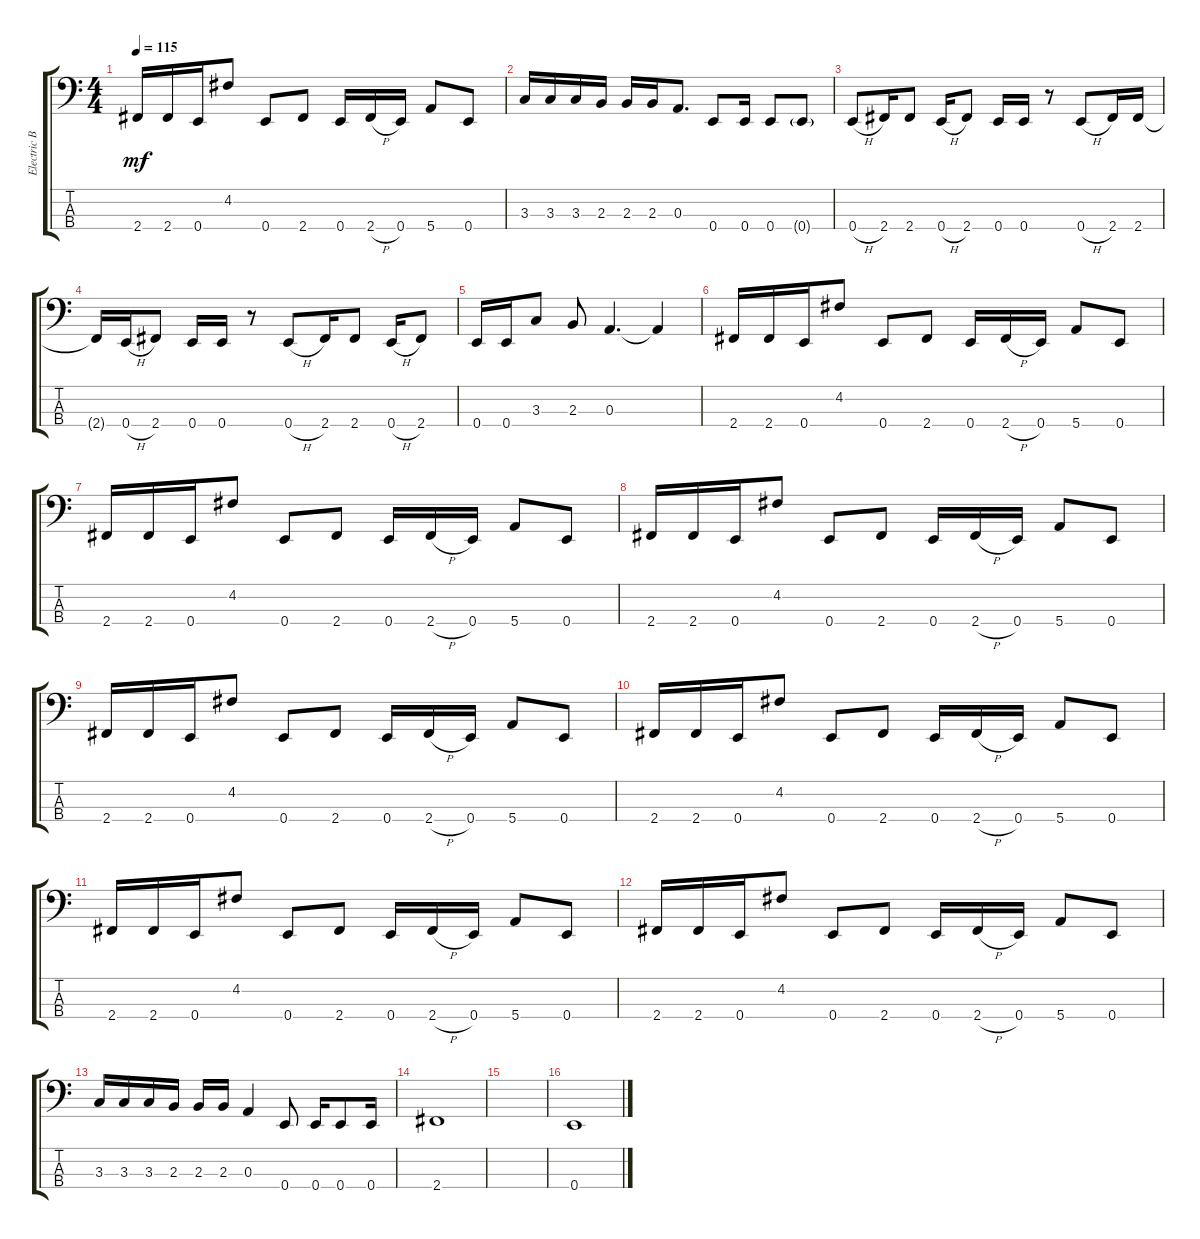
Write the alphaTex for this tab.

\track ("Electric Bass" "Electric B") {instrument electricbassfinger}
\staff {score tabs}
\tuning (G2 D2 A1 E1) {hide}
\ts (4 4)
\tempo 115
\clef f4
\ks c
2.4.16{dy mf} 2.4.16 0.4.16 4.2.8 0.4.8 2.4.8 0.4.16 2.4{h}.16 0.4.16 5.4.8 0.4.8 |
3.3.16 3.3.16 3.3.16 2.3.16 2.3.16 2.3.16 0.3.8{d} 0.4.8 0.4.16 0.4.8 0.4{g}.8 |
0.4{h}.8 2.4.16 2.4.8 0.4{h}.16 2.4.8 0.4.16 0.4.16 r.8 0.4{h}.8 2.4.16 2.4.16 |
2.4{t}.16 0.4{h}.16 2.4.8 0.4.16 0.4.16 r.8 0.4{h}.8 2.4.16 2.4.8 0.4{h}.16 2.4.8 |
0.4.16 0.4.16 3.3.8 2.3.8 0.3.4{d} 0.3{t}.4 |
2.4.16 2.4.16 0.4.16 4.2.8 0.4.8 2.4.8 0.4.16 2.4{h}.16 0.4.16 5.4.8 0.4.8 |
2.4.16 2.4.16 0.4.16 4.2.8 0.4.8 2.4.8 0.4.16 2.4{h}.16 0.4.16 5.4.8 0.4.8 |
2.4.16 2.4.16 0.4.16 4.2.8 0.4.8 2.4.8 0.4.16 2.4{h}.16 0.4.16 5.4.8 0.4.8 |
2.4.16 2.4.16 0.4.16 4.2.8 0.4.8 2.4.8 0.4.16 2.4{h}.16 0.4.16 5.4.8 0.4.8 |
2.4.16 2.4.16 0.4.16 4.2.8 0.4.8 2.4.8 0.4.16 2.4{h}.16 0.4.16 5.4.8 0.4.8 |
2.4.16 2.4.16 0.4.16 4.2.8 0.4.8 2.4.8 0.4.16 2.4{h}.16 0.4.16 5.4.8 0.4.8 |
2.4.16 2.4.16 0.4.16 4.2.8 0.4.8 2.4.8 0.4.16 2.4{h}.16 0.4.16 5.4.8 0.4.8 |
3.3.16 3.3.16 3.3.16 2.3.16 2.3.16 2.3.16 0.3.4 0.4.8 0.4.16 0.4.8 0.4.16 |
2.4.1 |
|
0.4.1
